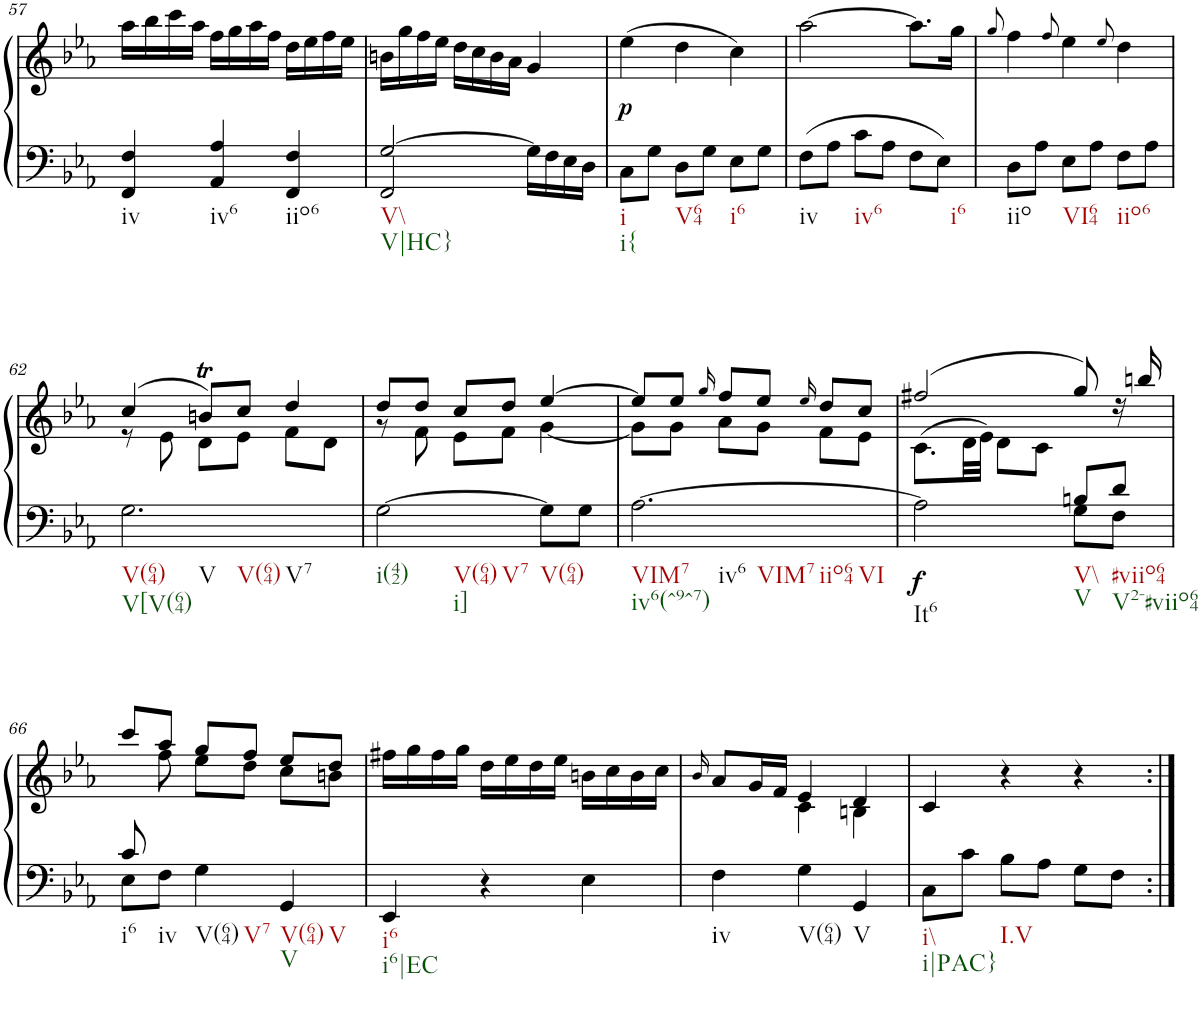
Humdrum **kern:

**kern	**kern	**dynam
*part1	*part1	*part1
*staff2	*staff1	*staff1/2
*I"Piano	*	*
*I'Pno.	*	*
!!LO:PB:g=z
*clefF4	*clefG2	*
*k[b-e-a-]	*k[b-e-a-]	*
*M3/4	*M3/4	*
=57	=57	=57
*^	*	*
!LO:TX:b:t=iv	!	!	!
4F/	4FF/	16aa-\LL	.
.	.	16bb-\	.
.	.	16ccc\	.
.	.	16aa-\JJ	.
!LO:TX:b:t=iv6	!	!	!
4A-/	4AA-/	16ff\LL	.
.	.	16gg\	.
.	.	16aa-\	.
.	.	16ff\JJ	.
!LO:TX:b:t=iio6	!	!	!
4F/	4FF/	16dd\LL	.
.	.	16ee-\	.
.	.	16ff\	.
.	.	16ee-\JJ	.
=58	=58	=58	=58
!LO:TX:b:t=V\\	!	!	!
!LO:TX:b:t=V|HC}	!	!	!
[2G/	2FF/	16bn\LL	.
.	.	16gg\	.
.	.	16ff\	.
.	.	16ee-\JJ	.
.	.	16dd\LL	.
.	.	16cc\	.
.	.	16b\	.
.	.	16a-\JJ	.
16G\LL]	4ryy	4g/	.
16F\	.	.	.
16E-\	.	.	.
16D\JJ	.	.	.
*v	*v	*	*
=59	=59	=59
!LO:TX:b:t=i	!	!
!LO:TX:b:t=i{	!	!
!	!	!LO:DY:b
8C\L	(4ee-\	p
8G\J	.	.
!LO:TX:b:t=V64	!	!
8D\L	4dd\	.
8G\J	.	.
!LO:TX:b:t=i6	!	!
8E-\L	4cc\)	.
8G\J	.	.
=60	=60	=60
!LO:TX:b:t=iv	!	!
8F\L	[2aa-\	.
8A-\J	.	.
!LO:TX:b:t=iv6	!	!
8c\L	.	.
8A-\J	.	.
8F\L	8.aa-\L]	.
!LO:TX:b:t=i6	!	!
8E-\J	.	.
.	16gg\Jk	.
=61	=61	=61
.	8qgg/	.
!LO:TX:b:t=iio	!	!
8D\L	4ff\	.
8A-\J	.	.
.	8qff/	.
!LO:TX:b:t=VI64	!	!
8E-\L	4ee-\	.
8A-\J	.	.
.	8qee-/	.
!LO:TX:b:t=iio6	!	!
8F\L	4dd\	.
8A-\J	.	.
!!LO:LB:g=z
=62	=62	=62
*	*^	*
!LO:TX:b:t=V(64)	!	!	!
!LO:TX:b:t=V[V(64)	!	!	!
!LO:TX:b:t=V	!	!	!
!LO:TX:b:t=V(64)	!	!	!
!LO:TX:b:t=V7	!	!	!
2.G\	(>4cc/	8r	.
.	.	8e-\	.
.	8bnt/L)	8d\L	.
.	8cc/J	8e-\J	.
.	4dd/	8f\L	.
.	.	8d\J	.
=63	=63	=63	=63
!LO:TX:b:t=i(42)	!	!	!
!LO:TX:b:t=V(64)	!	!	!
!LO:TX:b:t=i]	!	!	!
!LO:TX:b:t=V7	!	!	!
[2G\	8dd/L	8r	.
.	8dd/J	8f\	.
.	8cc/L	8e-\L	.
.	8dd/J	8f\J	.
!LO:TX:b:t=V(64)	!	!	!
8G\L]	[4ee-/	[4g\	.
8G\J	.	.	.
=64	=64	=64	=64
!LO:TX:b:t=VIM7	!	!	!
!LO:TX:b:t=iv6(^9^7)	!	!	!
!LO:TX:b:t=iv6	!	!	!
!LO:TX:b:t=VIM7	!	!	!
!LO:TX:b:t=iio64	!	!	!
!LO:TX:b:t=VI	!	!	!
[2.A-\	8ee-/L]	8g\L]	.
.	8ee-/J	8g\J	.
.	16qgg/	.	.
.	8ff/L	8a-\L	.
.	8ee-/J	8g\J	.
.	16qee-/	.	.
.	8dd/L	8f\L	.
.	8cc/J	8e-\J	.
=65	=65	=65	=65
*^	*	*	*
!LO:TX:b:t=It6	!	!	!	!
!	!	!	!	!LO:DY:b=2
2ryy	2A-\]	(2ff#X/	(>8.c\L	f
.	.	.	32d\LL	.
.	.	.	32e-\JJJ)	.
.	.	.	8d\L	.
.	.	.	8c\J	.
!LO:TX:b:t=V\\	!	!	!	!
!LO:TX:b:t=V	!	!	!	!
8Bn/L	8G\L	8gg/)	4ryy	.
!LO:TX:b:t=#viio64	!	!	!	!
!LO:TX:b:t=V2-#viio64	!	!	!	!
8d/J	8F\J	16r	.	.
.	.	16bbn/	.	.
!!LO:LB:g=z	!!
=66	=66	=66	=66	=66
!LO:TX:b:t=i6	!	!	!	!
8E-\L	8c/	8ccc/L	8ryy	.
!LO:TX:b:t=iv	!	!	!	!
8F\J	2ryy	8aa-/J	8ff\	.
!LO:TX:b:t=V(64)	!	!	!	!
!LO:TX:b:t=V7	!	!	!	!
4G\	.	8gg/L	8ee-\L	.
.	.	8ff/J	8dd\J	.
!LO:TX:b:t=V(64)	!	!	!	!
!LO:TX:b:t=V	!	!	!	!
!LO:TX:b:t=V	!	!	!	!
4GG/	.	8ee-/L	8cc\L	.
.	8ryy	8dd/J	8bn\J	.
=67	=67	=67	=67	=67
!LO:TX:b:t=i6	!	!	!	!
!LO:TX:b:t=i6|EC	!	!	!	!
*v	*v	*	*	*
*	*v	*v	*
4EE-/	16ff#X\LL	.
.	16gg\	.
.	16ff#\	.
.	16gg\JJ	.
4r	16dd\LL	.
.	16ee-\	.
.	16dd\	.
.	16ee-\JJ	.
4E-\	16bn\LL	.
.	16cc\	.
.	16b\	.
.	16cc\JJ	.
=68	=68	=68
.	16qb-/	.
*	*^	*
!LO:TX:b:t=iv	!	!	!
4F\	8a-/L	4ryy	.
.	16g/L	.	.
.	16f/JJ	.	.
!LO:TX:b:t=V(64)	!	!	!
4G\	4e-/	4c\	.
!LO:TX:b:t=V	!	!	!
4GG/	4d/	4Bn\	.
=69	=69	=69	=69
!LO:TX:b:t=i\\	!	!	!
!LO:TX:b:t=i|PAC}	!	!	!
*	*v	*v	*
8C\L	4c/	.
8c\J	.	.
!LO:TX:b:t=I.V	!	!
8B-\L	4r	.
8A-\J	.	.
8G\L	4r	.
8F\J	.	.
=:|!	=:|!	=:|!
*-	*-	*-
